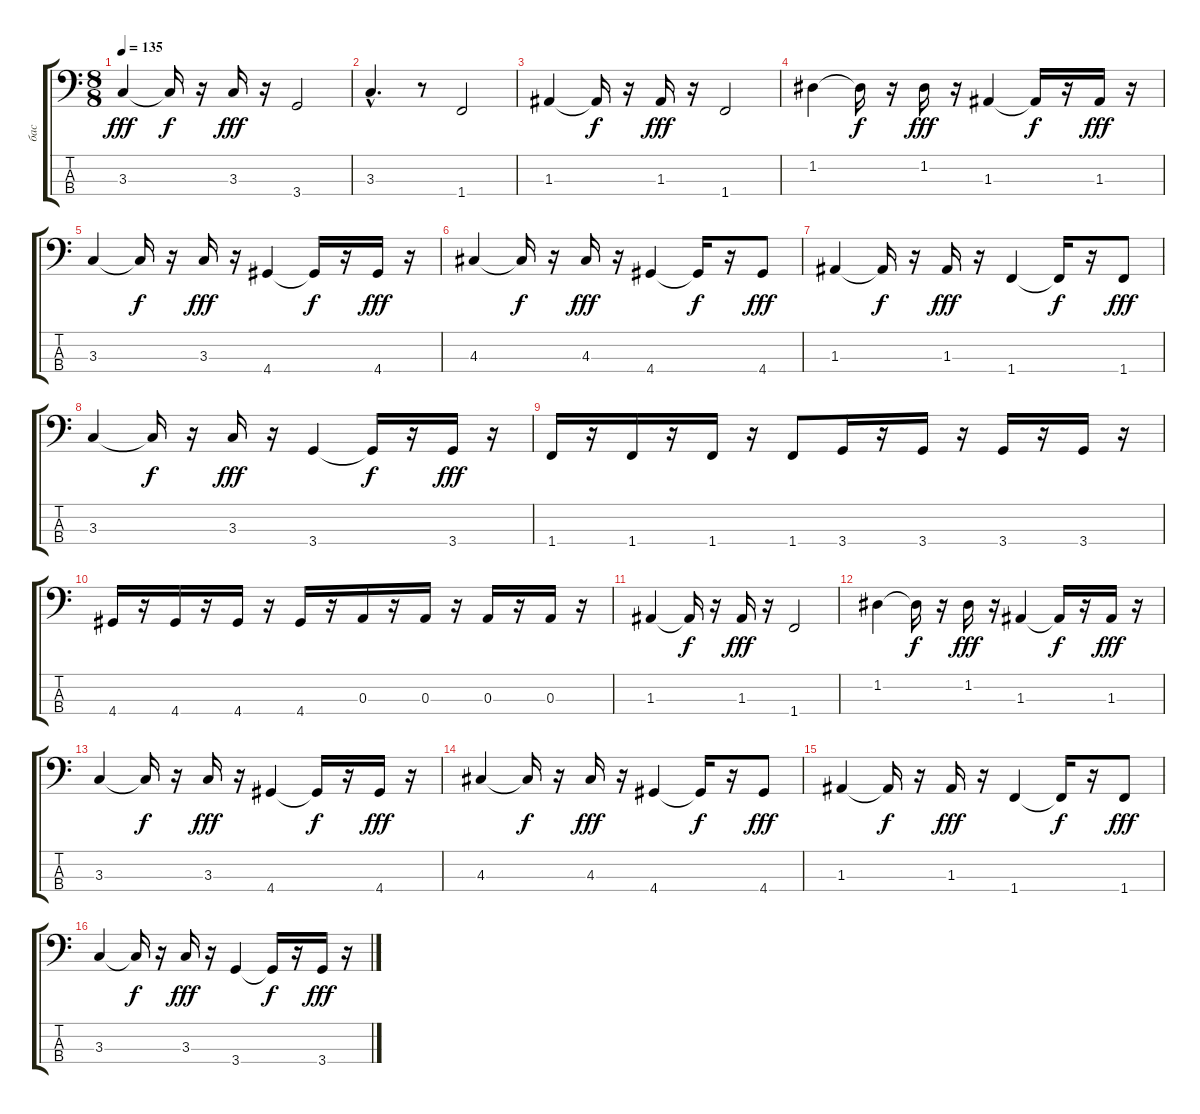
\track ("бас" "бас") {instrument fretlessbass}
\staff {score tabs}
\tuning (G2 D2 A1 E1) {hide}
\ts (8 8)
\tempo 135
\clef f4
\ks c
3.3.4{dy fff} 3.3{t}.16{dy f} r.16 3.3.16{dy fff} r.16 3.4.2 |
3.3{hac}.4{d} r.8 1.4.2 |
1.3.4 1.3{t}.16{dy f} r.16 1.3.16{dy fff} r.16 1.4.2 |
1.2.4 1.2{t}.16{dy f} r.16 1.2.16{dy fff} r.16 1.3.4 1.3{t}.16{dy f} r.16 1.3.16{dy fff} r.16 |
3.3.4 3.3{t}.16{dy f} r.16 3.3.16{dy fff} r.16 4.4.4 4.4{t}.16{dy f} r.16 4.4.16{dy fff} r.16 |
4.3.4 4.3{t}.16{dy f} r.16 4.3.16{dy fff} r.16 4.4.4 4.4{t}.16{dy f} r.16 4.4.8{dy fff} |
1.3.4 1.3{t}.16{dy f} r.16 1.3.16{dy fff} r.16 1.4.4 1.4{t}.16{dy f} r.16 1.4.8{dy fff} |
3.3.4 3.3{t}.16{dy f} r.16 3.3.16{dy fff} r.16 3.4.4 3.4{t}.16{dy f} r.16 3.4.16{dy fff} r.16 |
1.4.16 r.16 1.4.16 r.16 1.4.16 r.16 1.4.8 3.4.16 r.16 3.4.16 r.16 3.4.16 r.16 3.4.16 r.16 |
4.4.16 r.16 4.4.16 r.16 4.4.16 r.16 4.4.16 r.16 0.3.16 r.16 0.3.16 r.16 0.3.16 r.16 0.3.16 r.16 |
1.3.4 1.3{t}.16{dy f} r.16 1.3.16{dy fff} r.16 1.4.2 |
1.2.4 1.2{t}.16{dy f} r.16 1.2.16{dy fff} r.16 1.3.4 1.3{t}.16{dy f} r.16 1.3.16{dy fff} r.16 |
3.3.4 3.3{t}.16{dy f} r.16 3.3.16{dy fff} r.16 4.4.4 4.4{t}.16{dy f} r.16 4.4.16{dy fff} r.16 |
4.3.4 4.3{t}.16{dy f} r.16 4.3.16{dy fff} r.16 4.4.4 4.4{t}.16{dy f} r.16 4.4.8{dy fff} |
1.3.4 1.3{t}.16{dy f} r.16 1.3.16{dy fff} r.16 1.4.4 1.4{t}.16{dy f} r.16 1.4.8{dy fff} |
3.3.4 3.3{t}.16{dy f} r.16 3.3.16{dy fff} r.16 3.4.4 3.4{t}.16{dy f} r.16 3.4.16{dy fff} r.16
